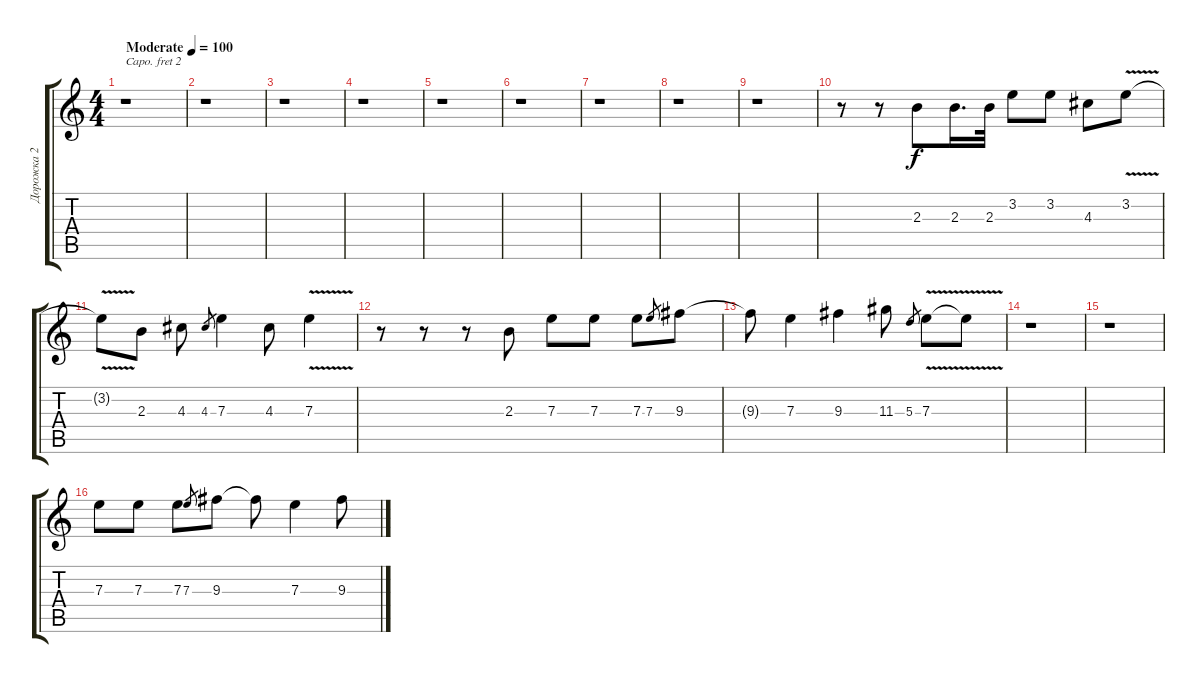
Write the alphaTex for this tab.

\track ("Дорожка 2" "Дорожка 2") {instrument distortionguitar}
\staff {score tabs}
\capo 2
\tuning (E4 B3 G3 D3 A2 E2) {hide}
\ts (4 4)
\tempo (100 "Moderate")
\clef g2
\ks c
r.1{dy f instrument distortionguitar} |
r.1 |
r.1 |
r.1 |
r.1 |
r.1 |
r.1 |
r.1 |
r.1 |
r.8 r.8 2.3.8 2.3.16{d} 2.3.32 3.2.8 3.2.8 4.3.8 3.2{v}.8 |
3.2{t}.8 2.3.8 4.3.8 4.3.8{gr} 7.3.4 4.3.8 7.3{v}.4 |
r.8 r.8 r.8 2.3.8 7.3.8 7.3.8 7.3.8 7.3.8{gr} 9.3.8 |
9.3{t}.8 7.3.4 9.3.4 11.3.8 5.3.8{gr} 7.3{v}.8 7.3{t}.8 |
r.1 |
r.1 |
7.3.8 7.3.8 7.3.8 7.3.8{gr} 9.3.8 9.3{t}.8 7.3.4 9.3.8
